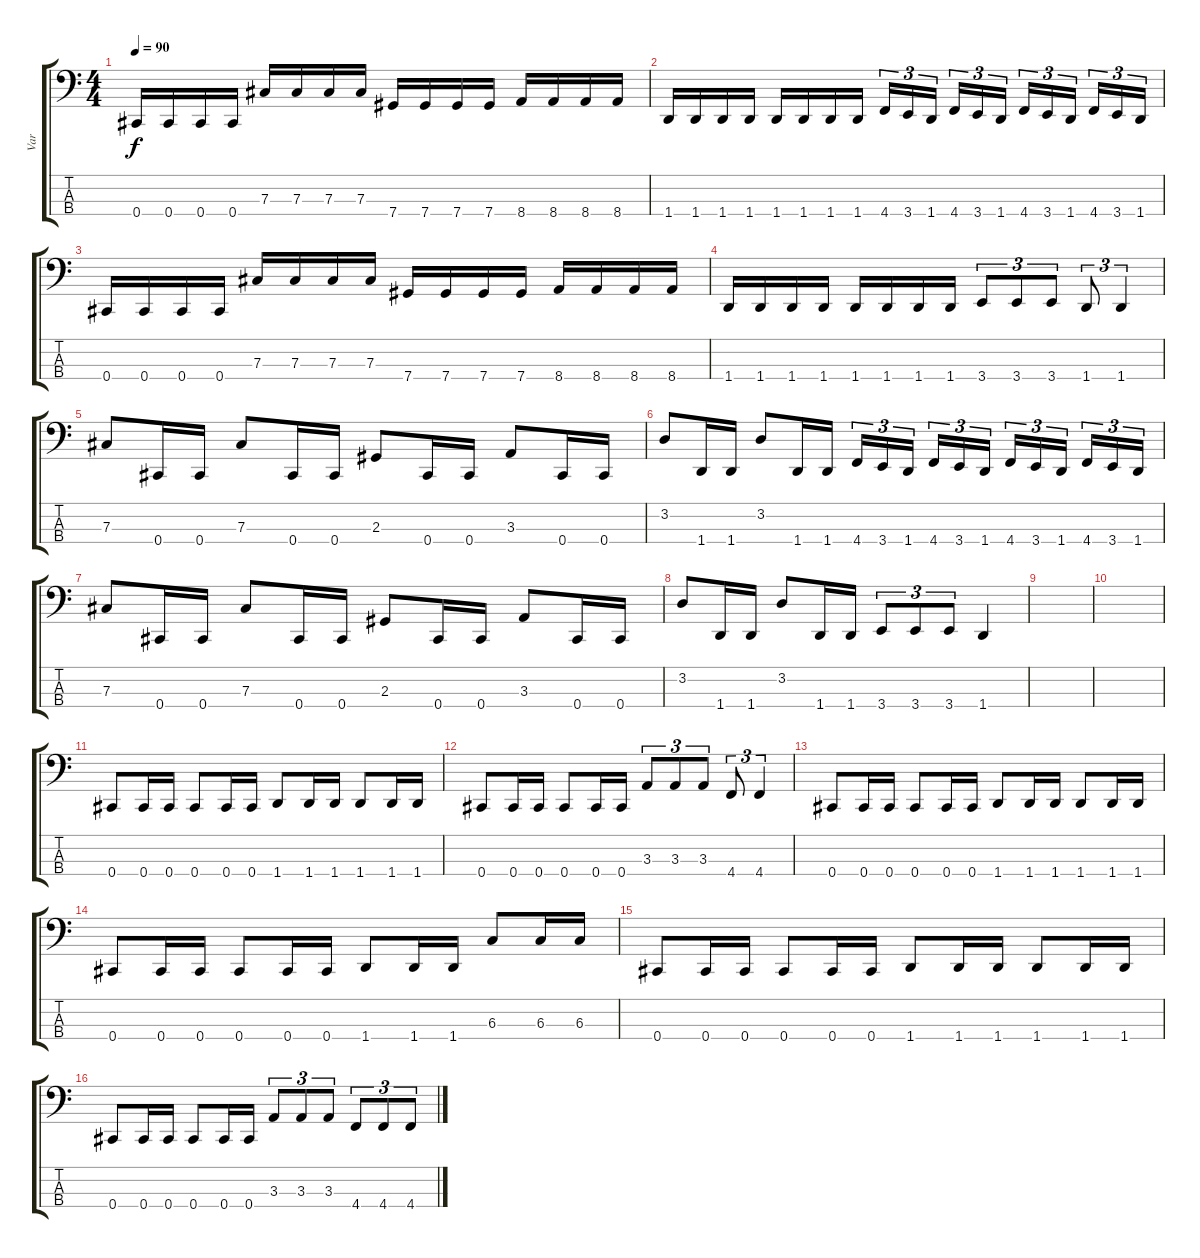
\track ("Var" "Var") {instrument electricbassfinger}
\staff {score tabs}
\tuning (E2 B1 Gb1 Db1) {hide}
\ts (4 4)
\tempo 90
\clef f4
\ks c
0.4.16{dy f} 0.4.16 0.4.16 0.4.16 7.3.16 7.3.16 7.3.16 7.3.16 7.4.16 7.4.16 7.4.16 7.4.16 8.4.16 8.4.16 8.4.16 8.4.16 |
1.4.16 1.4.16 1.4.16 1.4.16 1.4.16 1.4.16 1.4.16 1.4.16 4.4.16{tu (3 2)} 3.4.16{tu (3 2)} 1.4.16{tu (3 2) beam splitsecondary} 4.4.16{tu (3 2)} 3.4.16{tu (3 2)} 1.4.16{tu (3 2)} 4.4.16{tu (3 2)} 3.4.16{tu (3 2)} 1.4.16{tu (3 2) beam splitsecondary} 4.4.16{tu (3 2)} 3.4.16{tu (3 2)} 1.4.16{tu (3 2)} |
0.4.16 0.4.16 0.4.16 0.4.16 7.3.16 7.3.16 7.3.16 7.3.16 7.4.16 7.4.16 7.4.16 7.4.16 8.4.16 8.4.16 8.4.16 8.4.16 |
1.4.16 1.4.16 1.4.16 1.4.16 1.4.16 1.4.16 1.4.16 1.4.16 3.4.8{tu (3 2)} 3.4.8{tu (3 2)} 3.4.8{tu (3 2)} 1.4.8{tu (3 2)} 1.4.4{tu (3 2)} |
7.3.8 0.4.16 0.4.16 7.3.8 0.4.16 0.4.16 2.3.8 0.4.16 0.4.16 3.3.8 0.4.16 0.4.16 |
3.2.8 1.4.16 1.4.16 3.2.8 1.4.16 1.4.16 4.4.16{tu (3 2)} 3.4.16{tu (3 2)} 1.4.16{tu (3 2) beam splitsecondary} 4.4.16{tu (3 2)} 3.4.16{tu (3 2)} 1.4.16{tu (3 2)} 4.4.16{tu (3 2)} 3.4.16{tu (3 2)} 1.4.16{tu (3 2) beam splitsecondary} 4.4.16{tu (3 2)} 3.4.16{tu (3 2)} 1.4.16{tu (3 2)} |
7.3.8 0.4.16 0.4.16 7.3.8 0.4.16 0.4.16 2.3.8 0.4.16 0.4.16 3.3.8 0.4.16 0.4.16 |
3.2.8 1.4.16 1.4.16 3.2.8 1.4.16 1.4.16 3.4.8{tu (3 2)} 3.4.8{tu (3 2)} 3.4.8{tu (3 2)} 1.4.4 |
|
|
0.4.8 0.4.16 0.4.16 0.4.8 0.4.16 0.4.16 1.4.8 1.4.16 1.4.16 1.4.8 1.4.16 1.4.16 |
0.4.8 0.4.16 0.4.16 0.4.8 0.4.16 0.4.16 3.3.8{tu (3 2)} 3.3.8{tu (3 2)} 3.3.8{tu (3 2)} 4.4.8{tu (3 2)} 4.4.4{tu (3 2)} |
0.4.8 0.4.16 0.4.16 0.4.8 0.4.16 0.4.16 1.4.8 1.4.16 1.4.16 1.4.8 1.4.16 1.4.16 |
0.4.8 0.4.16 0.4.16 0.4.8 0.4.16 0.4.16 1.4.8 1.4.16 1.4.16 6.3.8 6.3.16 6.3.16 |
0.4.8 0.4.16 0.4.16 0.4.8 0.4.16 0.4.16 1.4.8 1.4.16 1.4.16 1.4.8 1.4.16 1.4.16 |
0.4.8 0.4.16 0.4.16 0.4.8 0.4.16 0.4.16 3.3.8{tu (3 2)} 3.3.8{tu (3 2)} 3.3.8{tu (3 2)} 4.4.8{tu (3 2)} 4.4.8{tu (3 2)} 4.4.8{tu (3 2)}
